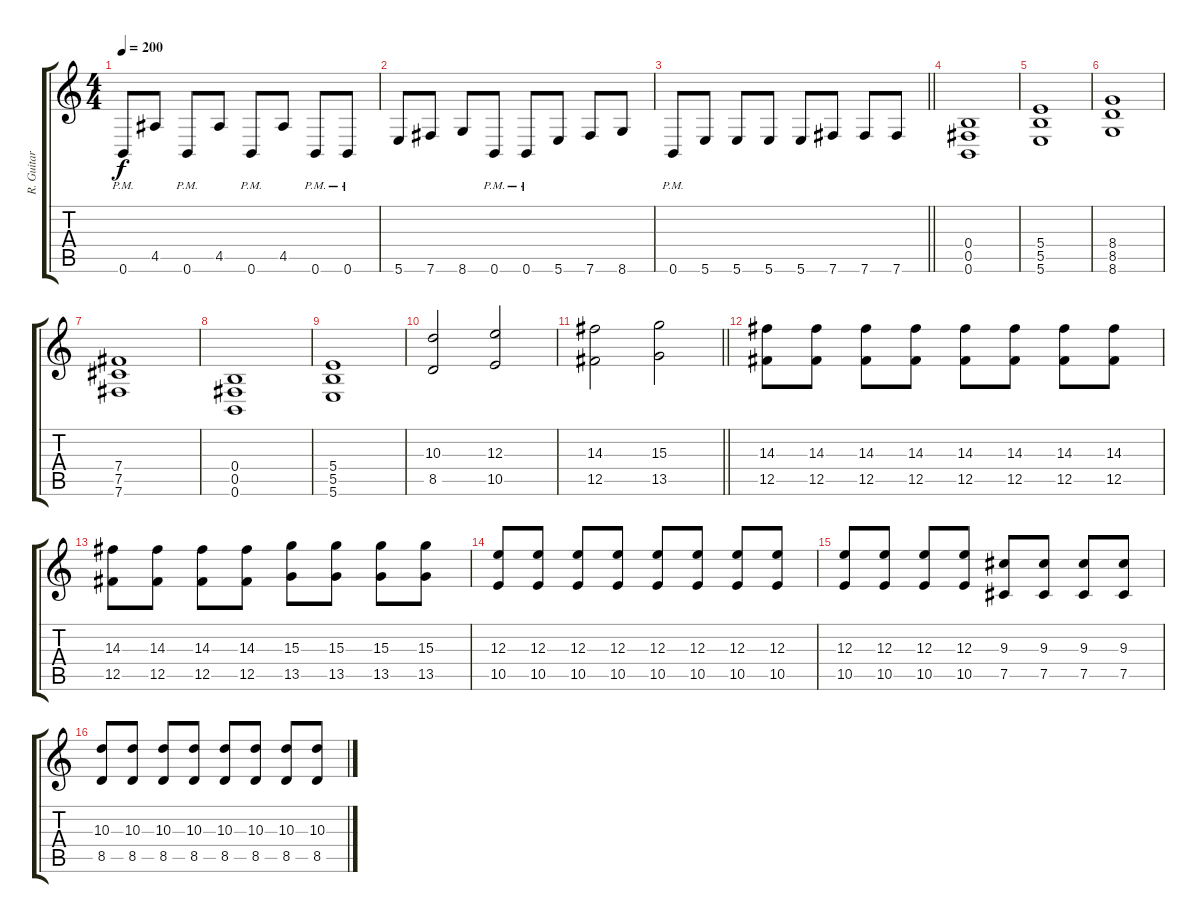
\track ("R. Guitar" "R. Guitar") {instrument distortionguitar}
\staff {score tabs}
\tuning (Db4 Ab3 E3 B2 Gb2 B1) {hide}
\ts (4 4)
\tempo 200
\clef g2
\ks c
0.6{pm}.8{dy f} 4.5.8 0.6{pm}.8 4.5.8 0.6{pm}.8 4.5.8 0.6{pm}.8 0.6{pm}.8 |
5.6.8 7.6.8 8.6.8 0.6{pm}.8 0.6{pm}.8 5.6.8 7.6.8 8.6.8 |
\barLineRight lightlight
0.6{pm}.8 5.6.8 5.6.8 5.6.8 5.6.8 7.6.8 7.6.8 7.6.8 |
\section ("" "")
(0.4 0.5 0.6).1 |
(5.4 5.5 5.6).1 |
(8.4 8.5 8.6).1 |
(7.4 7.5 7.6).1 |
(0.4 0.5 0.6).1 |
(5.4 5.5 5.6).1 |
(10.3 8.5).2 (12.3 10.5).2 |
\barLineRight lightlight
(14.3 12.5).2 (15.3 13.5).2 |
\section ("" "")
(14.3 12.5).8 (14.3 12.5).8 (14.3 12.5).8 (14.3 12.5).8 (14.3 12.5).8 (14.3 12.5).8 (14.3 12.5).8 (14.3 12.5).8 |
(14.3 12.5).8 (14.3 12.5).8 (14.3 12.5).8 (14.3 12.5).8 (15.3 13.5).8 (15.3 13.5).8 (15.3 13.5).8 (15.3 13.5).8 |
(12.3 10.5).8 (12.3 10.5).8 (12.3 10.5).8 (12.3 10.5).8 (12.3 10.5).8 (12.3 10.5).8 (12.3 10.5).8 (12.3 10.5).8 |
(12.3 10.5).8 (12.3 10.5).8 (12.3 10.5).8 (12.3 10.5).8 (9.3 7.5).8 (9.3 7.5).8 (9.3 7.5).8 (9.3 7.5).8 |
(10.3 8.5).8 (10.3 8.5).8 (10.3 8.5).8 (10.3 8.5).8 (10.3 8.5).8 (10.3 8.5).8 (10.3 8.5).8 (10.3 8.5).8
